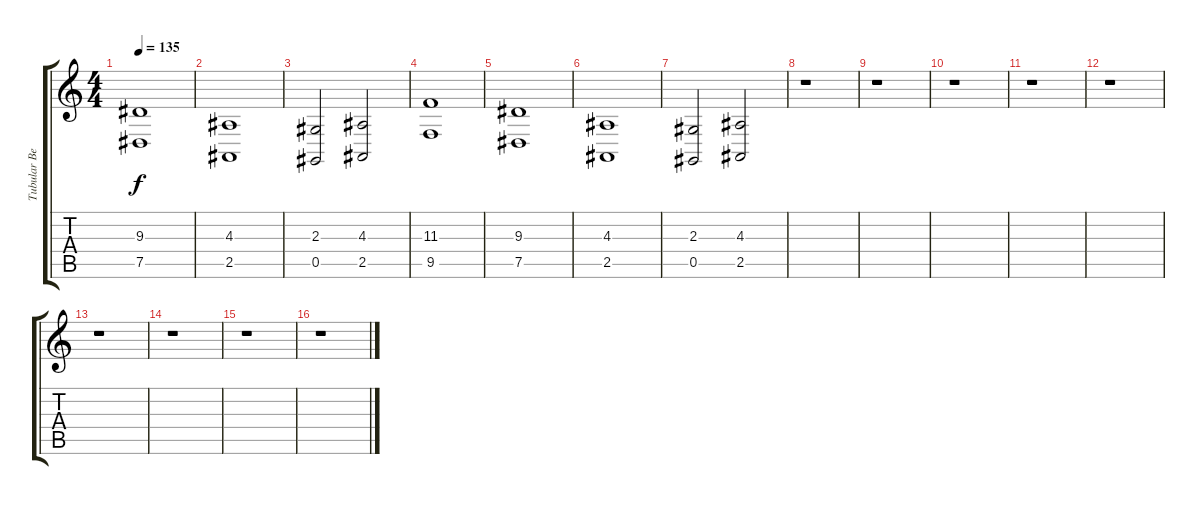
\track ("Tubular Bells" "Tubular Be") {instrument tubularbells}
\staff {score tabs}
\tuning (Eb4 Bb3 Gb3 Db3 Ab2 Eb2) {hide}
\ts (4 4)
\tempo 135
\clef g2
\ks c
(9.3 7.5).1{dy f} |
(4.3 2.5).1 |
(2.3 0.5).2 (4.3 2.5).2 |
(11.3 9.5).1 |
(9.3 7.5).1 |
(4.3 2.5).1 |
(2.3 0.5).2 (4.3 2.5).2 |
r.1 |
r.1 |
r.1 |
r.1 |
r.1 |
r.1 |
r.1 |
r.1 |
r.1
